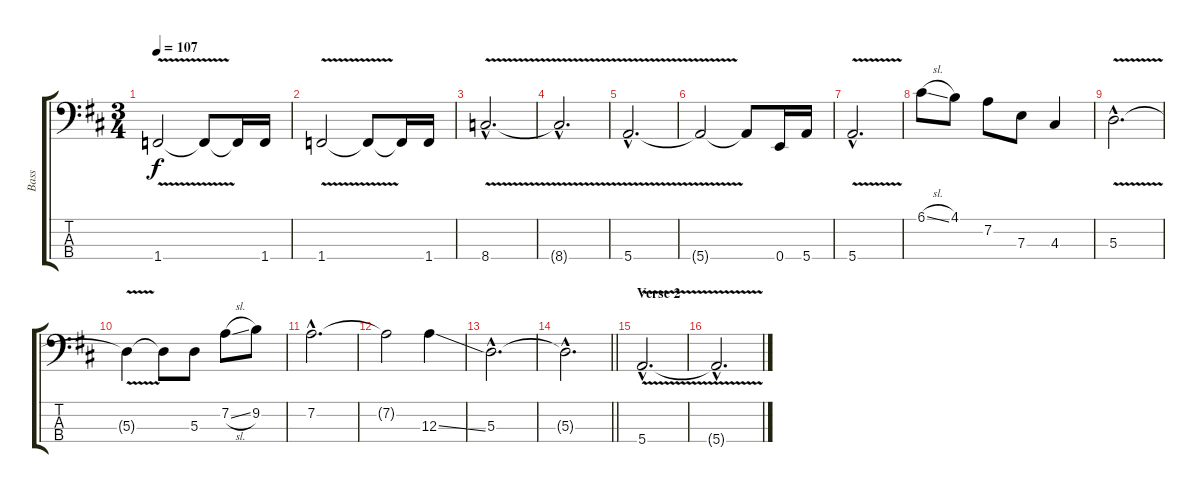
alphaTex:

\track ("Bass" "Bass") {instrument fretlessbass}
\staff {score tabs}
\tuning (G2 D2 A1 E1) {hide}
\ts (3 4)
\tempo 107
\clef f4
\ks d
1.4{v}.2{dy f} 1.4{t}.8 1.4{t}.16 1.4.16 |
1.4{v}.2 1.4{t}.8 1.4{t}.16 1.4.16 |
8.4{v hac}.2{d} |
8.4{hac t}.2{d} |
5.4{v hac}.2{d} |
5.4{t}.2 5.4{t}.8 0.4.16 5.4.16 |
5.4{v hac}.2{d} |
6.1{sl}.8 4.1.8 7.2.8 7.3.8 4.3.4 |
5.3{v hac}.2{d} |
5.3{t}.4 5.3{t}.8 5.3.8 7.2{sl}.8 9.2.8 |
7.2{hac}.2{d} |
7.2{t}.2 12.3{ss}.4 |
5.3{hac}.2{d} |
\barLineRight lightlight
5.3{hac t}.2{d} |
\section ("" "Verse 2")
5.4{v hac}.2{d} |
5.4{hac t}.2{d}
